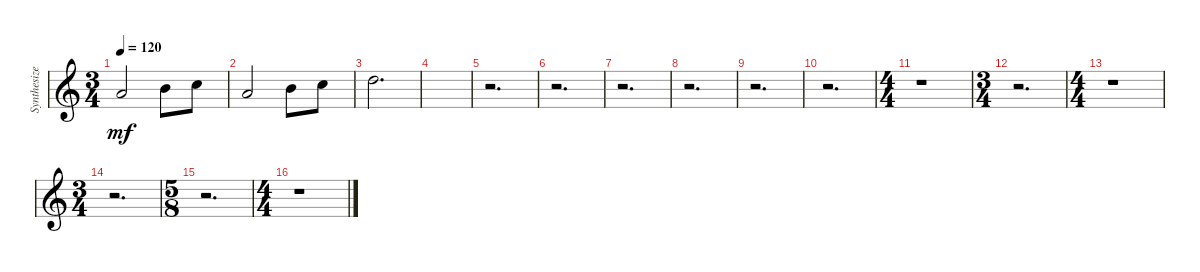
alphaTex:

\track ("Synthesizer (Staff 1)" "Synthesize") {mute instrument pad2warm}
\staff {score}
\tuning (E4 B3 G3 D3 A2 E2 B1) {hide}
\ts (3 4)
\tempo 120
\clef g2
\ks c
5.1.2{dy mf instrument pad2warm} 7.1.8 8.1.8 |
5.1.2 7.1.8 8.1.8 |
10.1.2{d} |
|
r.2{d} |
r.2{d} |
r.2{d} |
r.2{d} |
r.2{d} |
r.2{d} |
\ts (4 4)
r.1 |
\ts (3 4)
r.2{d} |
\ts (4 4)
r.1 |
\ts (3 4)
r.2{d} |
\ts (5 8)
r.2{d} |
\ts (4 4)
r.1
